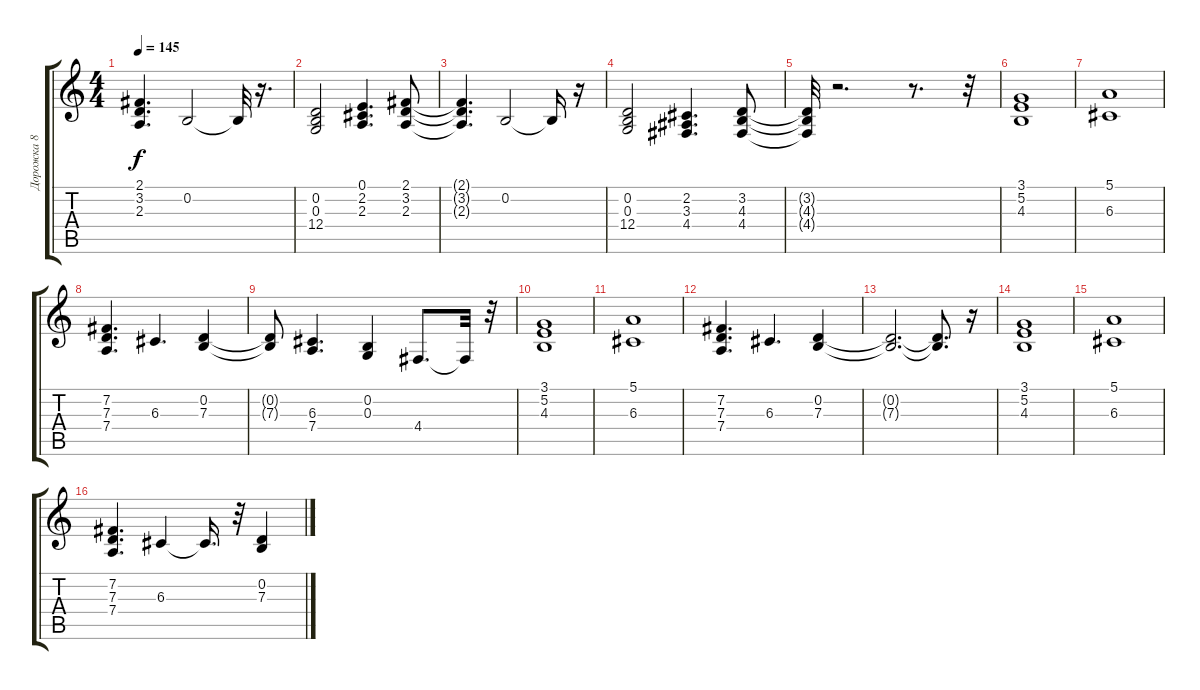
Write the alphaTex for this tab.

\track ("Дорожка 8" "Дорожка 8") {instrument synthstrings1}
\staff {score tabs}
\tuning (E4 B3 G3 D3 A2 E2) {hide}
\ts (4 4)
\tempo 145
\clef g2
\ks c
(2.1{t} 3.2{t} 2.3{t}).4{d dy f} 0.2.2 0.2{t}.32 r.16{d} |
(0.2 0.3 12.4).2 (0.1 2.2 2.3).4{d} (2.1 3.2 2.3).8 |
(2.1{t} 3.2{t} 2.3{t}).4{d} 0.2.2 0.2{t}.16 r.16 |
(0.2 0.3 12.4).2 (2.2 3.3 4.4).4{d} (3.2 4.3 4.4).8 |
(3.2{t} 4.3{t} 4.4{t}).32 r.2{d} r.8{d} r.32 |
(3.1 5.2 4.3).1 |
(5.1 6.3).1 |
(7.2 7.3 7.4).4{d} 6.3.4{d} (0.2 7.3).4 |
(0.2{t} 7.3{t}).8 (6.3 7.4).4{d} (0.2 0.3).4 4.4.8{d} 4.4{t}.32 r.32 |
(3.1 5.2 4.3).1 |
(5.1 6.3).1 |
(7.2 7.3 7.4).4{d} 6.3.4{d} (0.2 7.3).4 |
(0.2{t} 7.3{t}).2{d} (0.2{t} 7.3{t}).8{d} r.16 |
(3.1 5.2 4.3).1 |
(5.1 6.3).1 |
(7.2 7.3 7.4).4{d} 6.3.4 6.3{t}.16{d} r.32 (0.2 7.3).4
